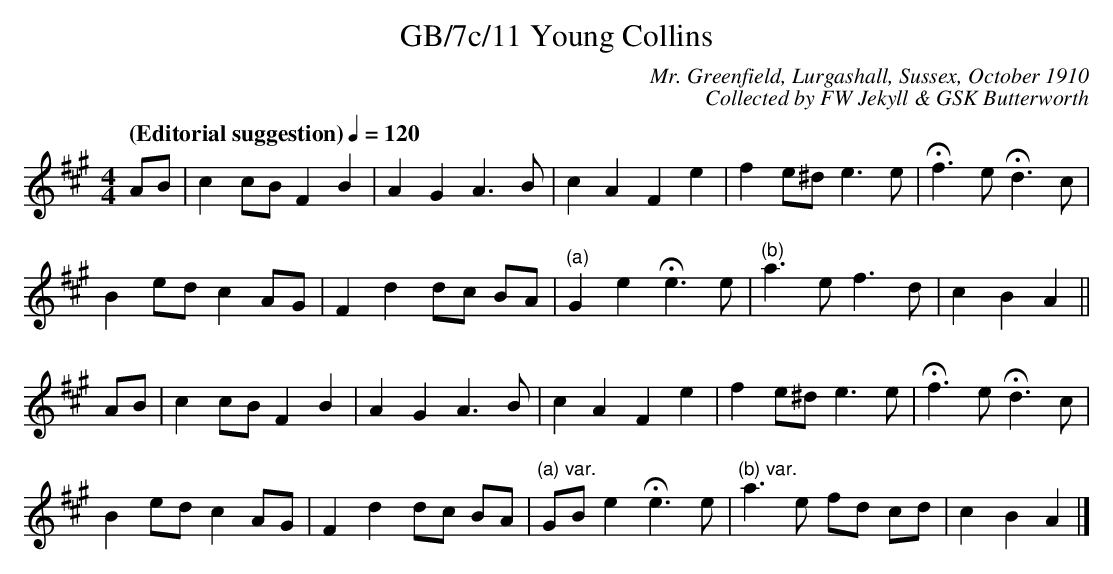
X:1
T:GB/7c/11 Young Collins
C:Mr. Greenfield, Lurgashall, Sussex, October 1910
C:Collected by FW Jekyll & GSK Butterworth
L:1/8
M:4/4
Q:"(Editorial suggestion)" 1/4=120
K:A
AB | c2 cB F2 B2 | A2 G2 A3 B | c2 A2 F2 e2 | f2 e^d e3 e | Hf3 e Hd3 c |
B2 ed c2 AG | F2 d2 dc BA |"^(a)"G2 e2 He3 e |"^(b)"a3 e f3 d | c2 B2 A2 ||
AB | c2 cB F2 B2 | A2 G2 A3 B | c2 A2 F2 e2 | f2 e^d e3 e | Hf3 e Hd3 c |
B2 ed c2 AG | F2 d2 dc BA |"^(a) var."GB e2 He3 e |"^(b) var."a3 e fd cd | c2 B2 A2 |]
